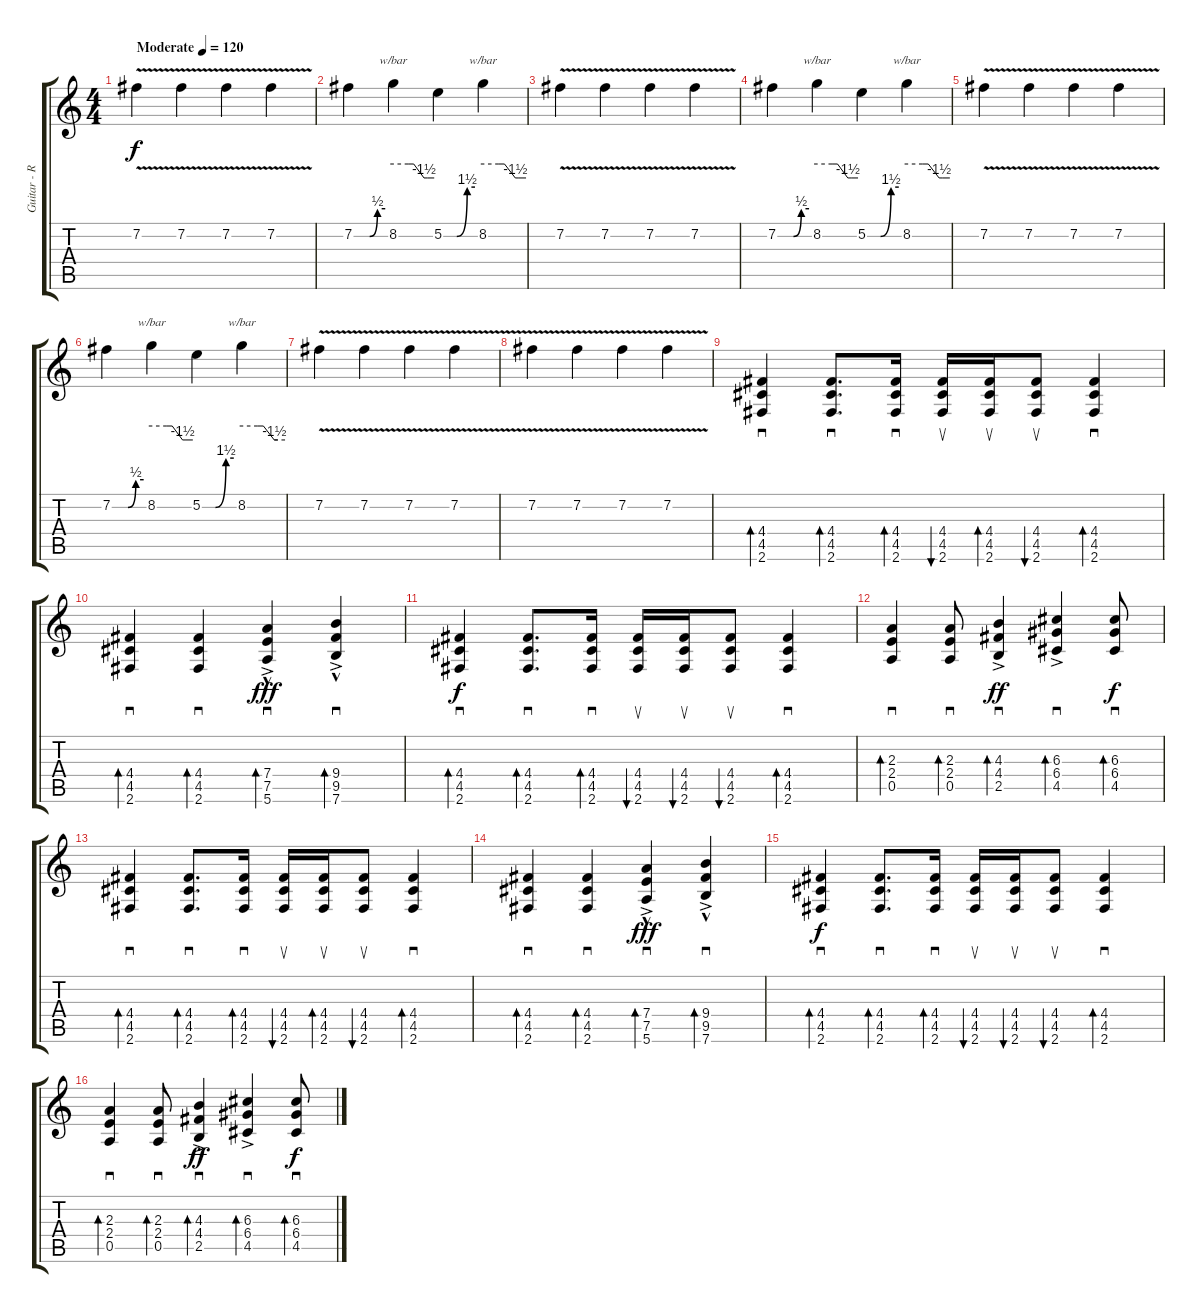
\track ("Guitar - Rico" "Guitar - R") {instrument distortionguitar}
\staff {score tabs}
\tuning (E4 B3 G3 D3 A2 E2) {hide}
\ts (4 4)
\tempo (120 "Moderate")
\clef g2
\ks c
7.2{v}.4{dy f instrument distortionguitar} 7.2{v}.4 7.2{v}.4 7.2{v}.4 |
7.2{be (custom 0 0 19 0 30 0 45 2 60 2)}.4 8.2.4{tbe (custom default 0 0 22 0 30 0 45 -6 50 -6 60 -6)} 5.2{be (custom 0 0 25 0 45 6 60 6)}.4 8.2.4{tbe (custom default 0 0 22 0 30 0 45 -6 50 -6 60 -6)} |
7.2{v}.4 7.2{v}.4 7.2{v}.4 7.2{v}.4 |
7.2{be (custom 0 0 19 0 30 0 45 2 60 2)}.4 8.2.4{tbe (custom default 0 0 22 0 30 0 45 -6 50 -6 60 -6)} 5.2{be (custom 0 0 25 0 45 6 60 6)}.4 8.2.4{tbe (custom default 0 0 22 0 30 0 45 -6 50 -6 60 -6)} |
7.2{v}.4 7.2{v}.4 7.2{v}.4 7.2{v}.4 |
7.2{be (custom 0 0 19 0 30 0 45 2 60 2)}.4 8.2.4{tbe (custom default 0 0 22 0 30 0 45 -6 50 -6 60 -6)} 5.2{be (custom 0 0 25 0 45 6 60 6)}.4 8.2.4{tbe (custom default 0 0 22 0 30 0 45 -6 50 -6 60 -6)} |
7.2{v}.4 7.2{v}.4 7.2{v}.4 7.2{v}.4 |
7.2{v}.4 7.2{v}.4 7.2{v}.4 7.2{v}.4 |
(4.4 4.5 2.6).4{sd bd 30 volume 10 instrument distortionguitar} (4.4 4.5 2.6).8{d sd bd 30} (4.4 4.5 2.6).16{sd bd 30} (4.4 4.5 2.6).16{su bu 30} (4.4 4.5 2.6).16{su bd 30} (4.4 4.5 2.6).8{su bu 30} (4.4 4.5 2.6).4{sd bd 30} |
(4.4 4.5 2.6).4{sd bd 30} (4.4 4.5 2.6).4{sd bd 30} (7.4 7.5{ac} 5.6{hac}).4{sd bd 30 dy fff volume 14} (9.4 9.5{ac} 7.6{hac}).4{sd bd 30} |
(4.4 4.5 2.6).4{sd bd 30 dy f volume 10} (4.4 4.5 2.6).8{d sd bd 30} (4.4 4.5 2.6).16{sd bd 30} (4.4 4.5 2.6).16{su bu 30} (4.4 4.5 2.6).16{su bu 30} (4.4 4.5 2.6).8{su bu 30} (4.4 4.5 2.6).4{sd bd 30} |
(2.3 2.4 0.5).4{sd bd 30 volume 14} (2.3 2.4 0.5).8{sd bd 30} (4.3 4.4 2.5{ac}).4{sd bd 30 dy ff} (6.3 6.4 4.5{ac}).4{sd bd 30} (6.3 6.4 4.5).8{sd bd 30 dy f} |
(4.4 4.5 2.6).4{sd bd 30 volume 10} (4.4 4.5 2.6).8{d sd bd 30} (4.4 4.5 2.6).16{sd bd 30} (4.4 4.5 2.6).16{su bu 30} (4.4 4.5 2.6).16{su bd 30} (4.4 4.5 2.6).8{su bu 30} (4.4 4.5 2.6).4{sd bd 30} |
(4.4 4.5 2.6).4{sd bd 30} (4.4 4.5 2.6).4{sd bd 30} (7.4 7.5{ac} 5.6{hac}).4{sd bd 30 dy fff volume 14} (9.4 9.5{ac} 7.6{hac}).4{sd bd 30} |
(4.4 4.5 2.6).4{sd bd 30 dy f volume 10} (4.4 4.5 2.6).8{d sd bd 30} (4.4 4.5 2.6).16{sd bd 30} (4.4 4.5 2.6).16{su bu 30} (4.4 4.5 2.6).16{su bu 30} (4.4 4.5 2.6).8{su bu 30} (4.4 4.5 2.6).4{sd bd 30} |
(2.3 2.4 0.5).4{sd bd 30 volume 14} (2.3 2.4 0.5).8{sd bd 30} (4.3 4.4 2.5{ac}).4{sd bd 30 dy ff} (6.3 6.4 4.5{ac}).4{sd bd 30} (6.3 6.4 4.5).8{sd bd 30 dy f}
